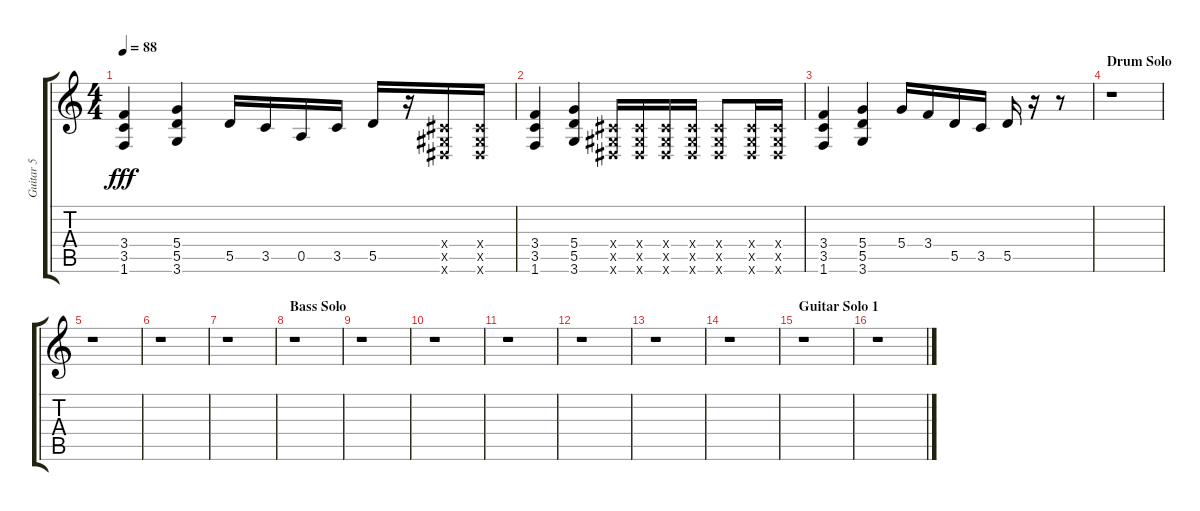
\track ("Guitar 5" "Guitar 5") {instrument distortionguitar}
\staff {score tabs}
\tuning (E4 B3 G3 D3 A2 E2) {hide}
\ts (4 4)
\tempo 88
\clef g2
\ks c
(3.4 3.5 1.6).4{dy fff} (5.4 5.5 3.6).4 5.5.16 3.5.16 0.5.16 3.5.16 5.5.16 r.16 (-1.4{x} -1.5{x} -1.6{x}).16 (-1.4{x} -1.5{x} -1.6{x}).16 |
(3.4 3.5 1.6).4 (5.4 5.5 3.6).4 (-1.4{x} -1.5{x} -1.6{x}).16 (-1.4{x} -1.5{x} -1.6{x}).16 (-1.4{x} -1.5{x} -1.6{x}).16 (-1.4{x} -1.5{x} -1.6{x}).16 (-1.4{x} -1.5{x} -1.6{x}).8 (-1.4{x} -1.5{x} -1.6{x}).16 (-1.4{x} -1.5{x} -1.6{x}).16 |
(3.4 3.5 1.6).4 (5.4 5.5 3.6).4 5.4.16 3.4.16 5.5.16 3.5.16 5.5.16 r.16 r.8 |
\section ("" "Drum Solo")
r.1 |
r.1 |
r.1 |
r.1 |
\section ("" "Bass Solo")
r.1 |
r.1 |
r.1 |
r.1 |
r.1 |
r.1 |
r.1 |
\section ("" "Guitar Solo 1")
r.1 |
r.1
